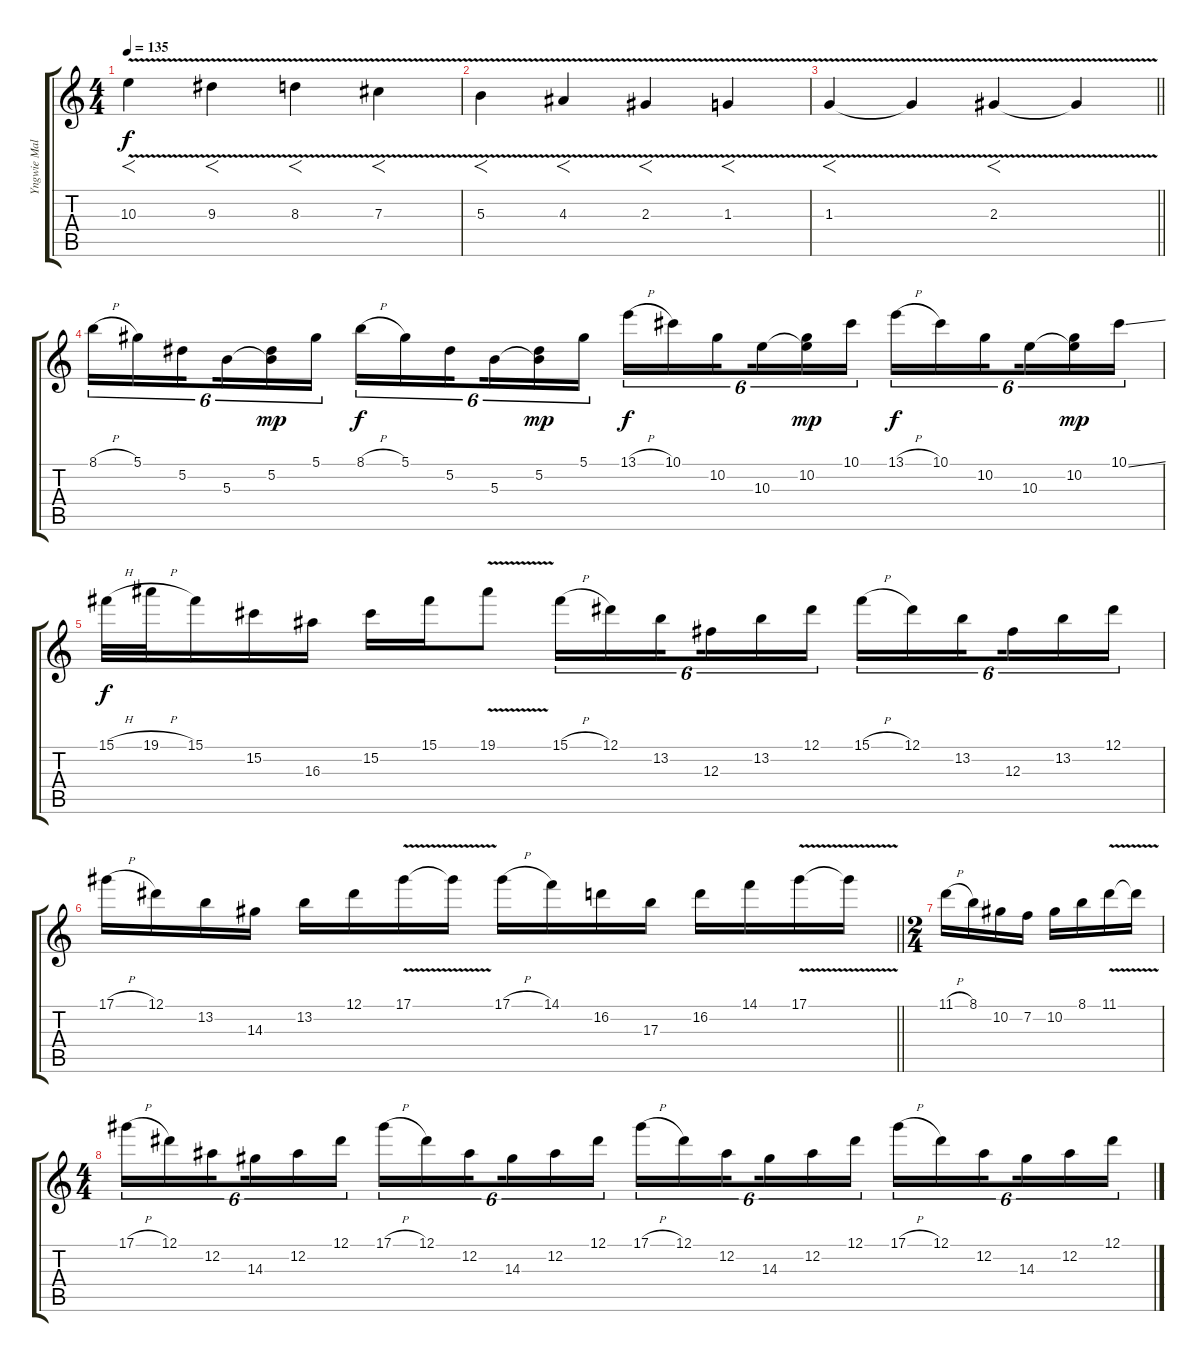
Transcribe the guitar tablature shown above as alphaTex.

\track ("Yngwie Malmsteen" "Yngwie Mal") {instrument overdrivenguitar}
\staff {score tabs}
\tuning (Eb4 Bb3 Gb3 Db3 Ab2 Eb2) {hide}
\ts (4 4)
\tempo 135
\clef g2
\ks c
10.3{v}.4{f dy f} 9.3{v}.4{f} 8.3{v}.4{f} 7.3{v}.4{f} |
5.3{v}.4{f} 4.3{v}.4{f} 2.3{v}.4{f} 1.3{v}.4{f} |
\barLineRight lightlight
1.3{v}.4{f} 1.3{t}.4 2.3{v}.4{f} 2.3{t}.4 |
\section ("" "")
8.1{h}.16{tu (6 4)} 5.1.16{tu (6 4)} 5.2.16{tu (6 4) beam splitsecondary} 5.3.16{tu (6 4)} (5.2 5.3{t}).16{tu (6 4) dy mp} 5.1.16{tu (6 4)} 8.1{h}.16{tu (6 4) dy f} 5.1.16{tu (6 4)} 5.2.16{tu (6 4) beam splitsecondary} 5.3.16{tu (6 4)} (5.2 5.3{t}).16{tu (6 4) dy mp} 5.1.16{tu (6 4)} 13.1{h}.16{tu (6 4) dy f} 10.1.16{tu (6 4)} 10.2.16{tu (6 4) beam splitsecondary} 10.3.16{tu (6 4)} (10.2 10.3{t}).16{tu (6 4) dy mp} 10.1.16{tu (6 4)} 13.1{h}.16{tu (6 4) dy f} 10.1.16{tu (6 4)} 10.2.16{tu (6 4) beam splitsecondary} 10.3.16{tu (6 4)} (10.2 10.3{t}).16{tu (6 4) dy mp} 10.1{ss}.16{tu (6 4)} |
15.1{h}.32{dy f} 19.1{h}.32 15.1.16 15.2.16 16.3.16 15.2.16 15.1.16 19.1{v}.8 15.1{h}.16{tu (6 4)} 12.1.16{tu (6 4)} 13.2.16{tu (6 4) beam splitsecondary} 12.3.16{tu (6 4)} 13.2.16{tu (6 4)} 12.1.16{tu (6 4)} 15.1{h}.16{tu (6 4)} 12.1.16{tu (6 4)} 13.2.16{tu (6 4) beam splitsecondary} 12.3.16{tu (6 4)} 13.2.16{tu (6 4)} 12.1.16{tu (6 4)} |
\barLineRight lightlight
17.1{h}.16 12.1.16 13.2.16 14.3.16 13.2.16 12.1.16 17.1{v}.16 17.1{t}.16 17.1{h}.16 14.1.16 16.2.16 17.3.16 16.2.16 14.1.16 17.1{v}.16 17.1{t}.16 |
\ts (2 4)
\section ("" "")
11.1{h}.16 8.1.16 10.2.16 7.2.16 10.2.16 8.1.16 11.1{v}.16 11.1{t}.16 |
\ts (4 4)
17.1{h}.16{tu (6 4)} 12.1.16{tu (6 4)} 12.2.16{tu (6 4) beam splitsecondary} 14.3.16{tu (6 4)} 12.2.16{tu (6 4)} 12.1.16{tu (6 4)} 17.1{h}.16{tu (6 4)} 12.1.16{tu (6 4)} 12.2.16{tu (6 4) beam splitsecondary} 14.3.16{tu (6 4)} 12.2.16{tu (6 4)} 12.1.16{tu (6 4)} 17.1{h}.16{tu (6 4)} 12.1.16{tu (6 4)} 12.2.16{tu (6 4) beam splitsecondary} 14.3.16{tu (6 4)} 12.2.16{tu (6 4)} 12.1.16{tu (6 4)} 17.1{h}.16{tu (6 4)} 12.1.16{tu (6 4)} 12.2.16{tu (6 4) beam splitsecondary} 14.3.16{tu (6 4)} 12.2.16{tu (6 4)} 12.1.16{tu (6 4)}
